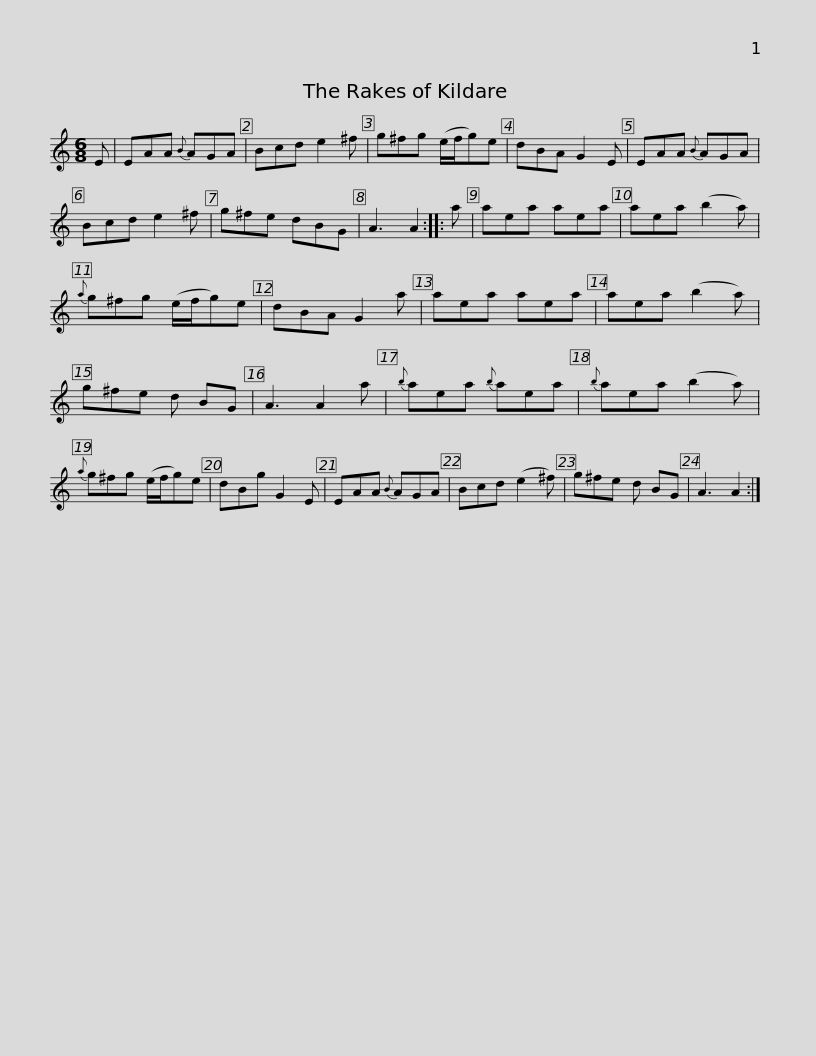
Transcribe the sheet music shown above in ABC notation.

X:1
L:1/8
M:6/8
I:linebreak $
K:C
V:1 treble
V:1
 E | EAA{B} AGA | Bcd e2 ^f | g^fg (e/f/g)e | dBA G2 E | %5
 EAA{B} AGA | Bcd e2 ^f |$ g^fe dBG | A3 A2 :: a | %10
 aea aea | aea (b2 a) |{a} g^fg (e/f/g)e | dBA G2 a | aea aea |$ %15
 aea (b2 a) | g^fe d BG | A3 A2 a |{b} aea{b} aea |{b} aea (b2 a) | %20
{a} g^fg (e/f/g)e | dBg G2 E |$ EAA{B} AGA | Bcd (e2 ^f) | g^fe d BG | %25
 A3 A2 :| %26
